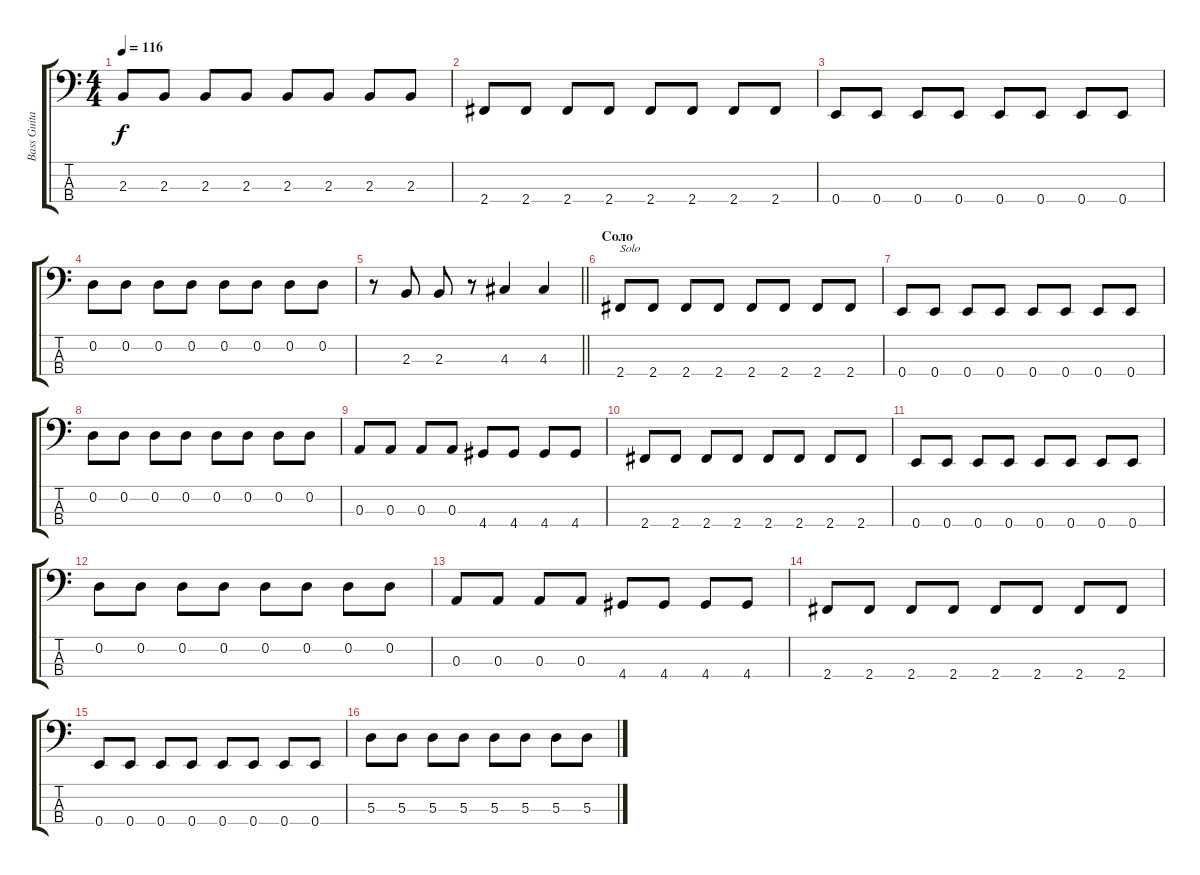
\track ("Bass Guitar" "Bass Guita") {instrument electricbassfinger}
\staff {score tabs}
\tuning (G2 D2 A1 E1) {hide}
\ts (4 4)
\tempo 116
\clef f4
\ks c
2.3.8{dy f} 2.3.8 2.3.8 2.3.8 2.3.8 2.3.8 2.3.8 2.3.8 |
2.4.8 2.4.8 2.4.8 2.4.8 2.4.8 2.4.8 2.4.8 2.4.8 |
0.4.8 0.4.8 0.4.8 0.4.8 0.4.8 0.4.8 0.4.8 0.4.8 |
0.2.8 0.2.8 0.2.8 0.2.8 0.2.8 0.2.8 0.2.8 0.2.8 |
\barLineRight lightlight
r.8 2.3.8 2.3.8 r.8 4.3.4 4.3.4 |
\section ("" "Соло")
2.4.8{txt "Solo"} 2.4.8 2.4.8 2.4.8 2.4.8 2.4.8 2.4.8 2.4.8 |
0.4.8 0.4.8 0.4.8 0.4.8 0.4.8 0.4.8 0.4.8 0.4.8 |
0.2.8 0.2.8 0.2.8 0.2.8 0.2.8 0.2.8 0.2.8 0.2.8 |
0.3.8 0.3.8 0.3.8 0.3.8 4.4.8 4.4.8 4.4.8 4.4.8 |
2.4.8 2.4.8 2.4.8 2.4.8 2.4.8 2.4.8 2.4.8 2.4.8 |
0.4.8 0.4.8 0.4.8 0.4.8 0.4.8 0.4.8 0.4.8 0.4.8 |
0.2.8 0.2.8 0.2.8 0.2.8 0.2.8 0.2.8 0.2.8 0.2.8 |
0.3.8 0.3.8 0.3.8 0.3.8 4.4.8 4.4.8 4.4.8 4.4.8 |
2.4.8 2.4.8 2.4.8 2.4.8 2.4.8 2.4.8 2.4.8 2.4.8 |
0.4.8 0.4.8 0.4.8 0.4.8 0.4.8 0.4.8 0.4.8 0.4.8 |
5.3.8 5.3.8 5.3.8 5.3.8 5.3.8 5.3.8 5.3.8 5.3.8
